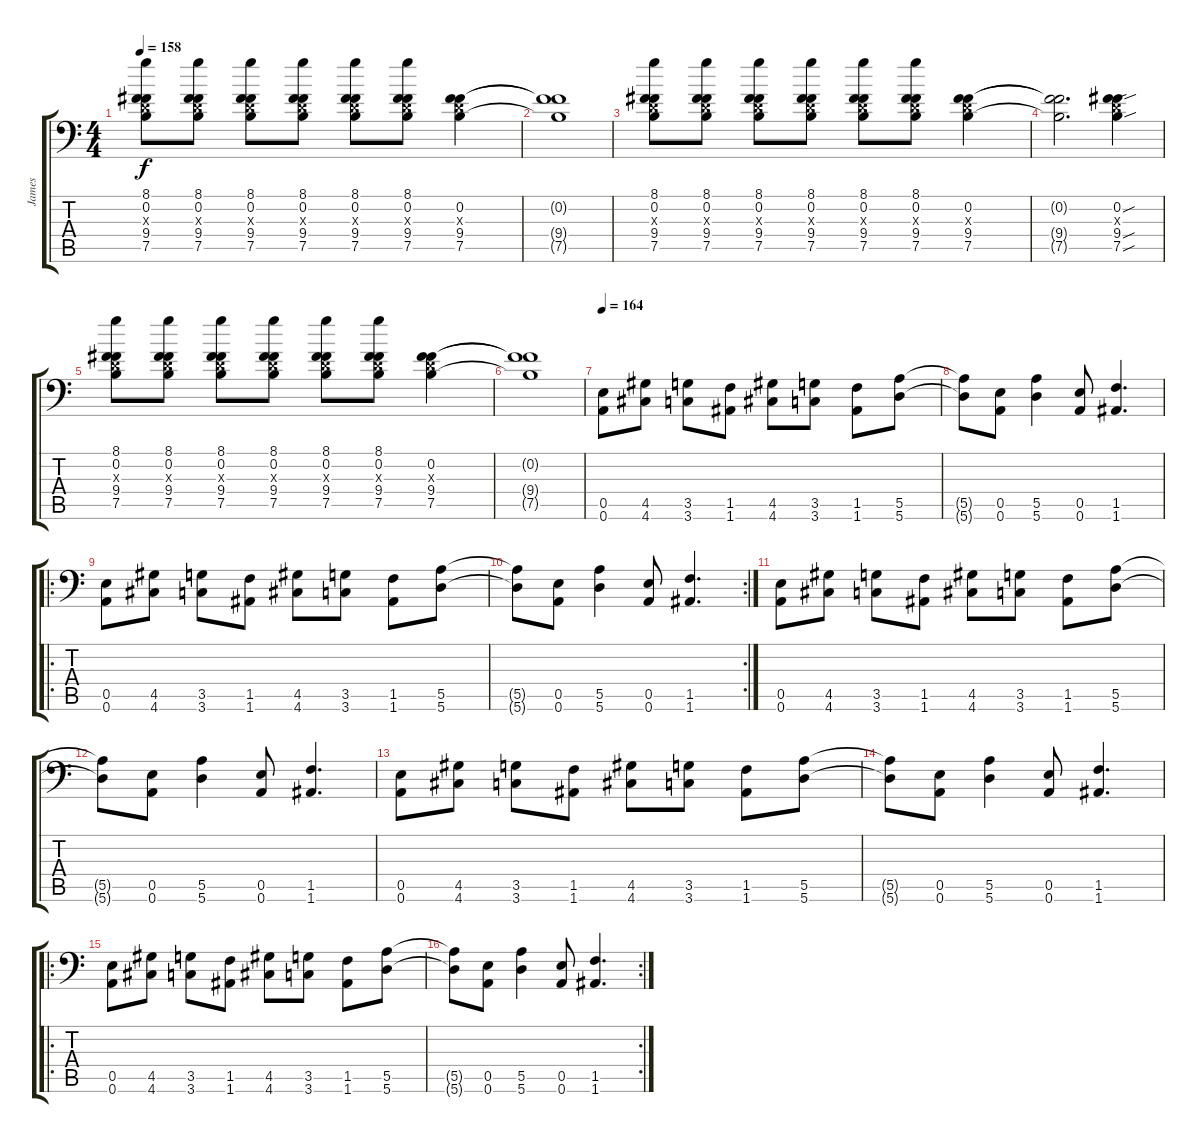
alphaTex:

\track ("James" "James") {instrument overdrivenguitar}
\staff {score tabs}
\tuning (B3 Gb3 D3 A2 E2 A1) {hide}
\ts (4 4)
\tempo 158
\clef f4
\ks c
(8.1 0.2 0.3{x} 9.4 7.5).8{dy f} (8.1 0.2 0.3{x} 9.4 7.5).8 (8.1 0.2 0.3{x} 9.4 7.5).8 (8.1 0.2 0.3{x} 9.4 7.5).8 (8.1 0.2 0.3{x} 9.4 7.5).8 (8.1 0.2 0.3{x} 9.4 7.5).8 (0.2 0.3{x} 9.4 7.5).4 |
(0.2{t} 9.4{t} 7.5{t}).1 |
(8.1 0.2 0.3{x} 9.4 7.5).8 (8.1 0.2 0.3{x} 9.4 7.5).8 (8.1 0.2 0.3{x} 9.4 7.5).8 (8.1 0.2 0.3{x} 9.4 7.5).8 (8.1 0.2 0.3{x} 9.4 7.5).8 (8.1 0.2 0.3{x} 9.4 7.5).8 (0.2 0.3{x} 9.4 7.5).4 |
(0.2{t} 9.4{t} 7.5{t}).2{d} (0.2{sou} 0.3{x} 9.4{sou} 7.5{sou}).4 |
(8.1 0.2 0.3{x} 9.4 7.5).8 (8.1 0.2 0.3{x} 9.4 7.5).8 (8.1 0.2 0.3{x} 9.4 7.5).8 (8.1 0.2 0.3{x} 9.4 7.5).8 (8.1 0.2 0.3{x} 9.4 7.5).8 (8.1 0.2 0.3{x} 9.4 7.5).8 (0.2 0.3{x} 9.4 7.5).4 |
(0.2{t} 9.4{t} 7.5{t}).1 |
\tempo 164
(0.5 0.6).8 (4.5 4.6).8 (3.5 3.6).8 (1.5 1.6).8 (4.5 4.6).8 (3.5 3.6).8 (1.5 1.6).8 (5.5 5.6).8 |
(5.5{t} 5.6{t}).8 (0.5 0.6).8 (5.5 5.6).4 (0.5 0.6).8 (1.5 1.6).4{d} |
\ro
(0.5 0.6).8 (4.5 4.6).8 (3.5 3.6).8 (1.5 1.6).8 (4.5 4.6).8 (3.5 3.6).8 (1.5 1.6).8 (5.5 5.6).8 |
\rc 2
(5.5{t} 5.6{t}).8 (0.5 0.6).8 (5.5 5.6).4 (0.5 0.6).8 (1.5 1.6).4{d} |
(0.5 0.6).8 (4.5 4.6).8 (3.5 3.6).8 (1.5 1.6).8 (4.5 4.6).8 (3.5 3.6).8 (1.5 1.6).8 (5.5 5.6).8 |
(5.5{t} 5.6{t}).8 (0.5 0.6).8 (5.5 5.6).4 (0.5 0.6).8 (1.5 1.6).4{d} |
(0.5 0.6).8 (4.5 4.6).8 (3.5 3.6).8 (1.5 1.6).8 (4.5 4.6).8 (3.5 3.6).8 (1.5 1.6).8 (5.5 5.6).8 |
(5.5{t} 5.6{t}).8 (0.5 0.6).8 (5.5 5.6).4 (0.5 0.6).8 (1.5 1.6).4{d} |
\ro
(0.5 0.6).8 (4.5 4.6).8 (3.5 3.6).8 (1.5 1.6).8 (4.5 4.6).8 (3.5 3.6).8 (1.5 1.6).8 (5.5 5.6).8 |
\rc 2
(5.5{t} 5.6{t}).8 (0.5 0.6).8 (5.5 5.6).4 (0.5 0.6).8 (1.5 1.6).4{d}
